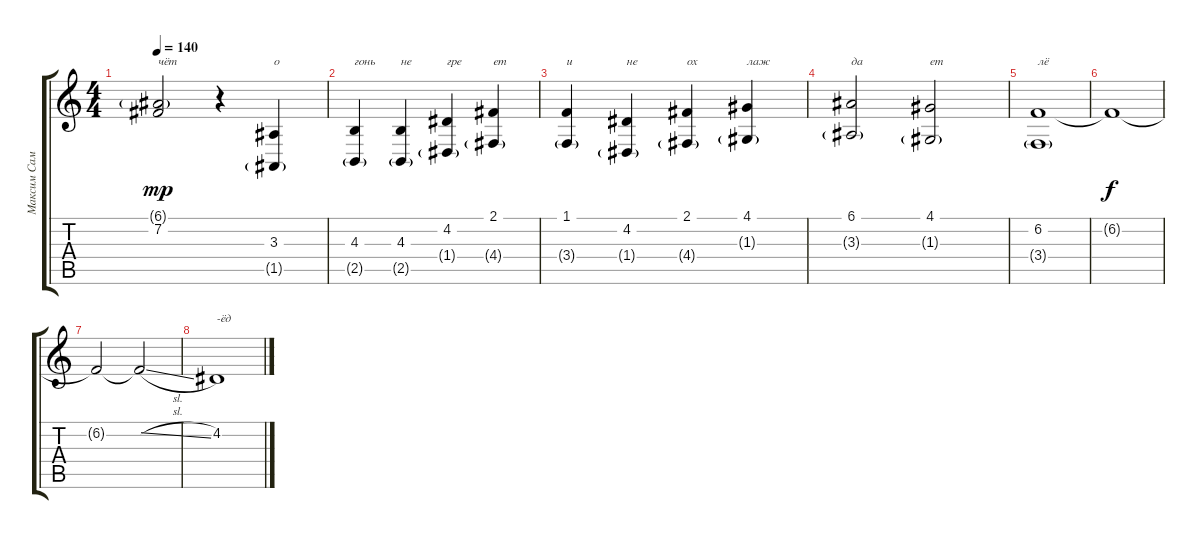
\track ("Максим Самосват" "Максим Сам") {instrument bassoon}
\staff {score tabs}
\tuning (E4 B3 G3 D3 A2 E2) {hide}
\ts (4 4)
\tempo 140
\clef g2
\ks c
(6.1{g} 7.2).2{txt "чёт" dy mp} r.4 (3.3 1.5{g}).4{txt "о"} |
(4.3 2.5{g}).4{txt "гонь"} (4.3 2.5{g}).4{txt "не"} (4.2 1.4{g}).4{txt "гре"} (2.1 4.4{g}).4{txt "ет"} |
(1.1 3.4{g}).4{txt "и"} (4.2 1.4{g}).4{txt "не"} (2.1 4.4{g}).4{txt "ох"} (4.1 1.3{g}).4{txt "лаж"} |
(6.1 3.3{g}).2{txt "да"} (4.1 1.3{g}).2{txt "ет"} |
(6.2 3.4{g}).1{txt "лё"} |
6.2{t}.1{dy f volume 11} |
6.2{t}.2 6.2{sl t}.2 |
4.2.1{txt "-ёд"}
